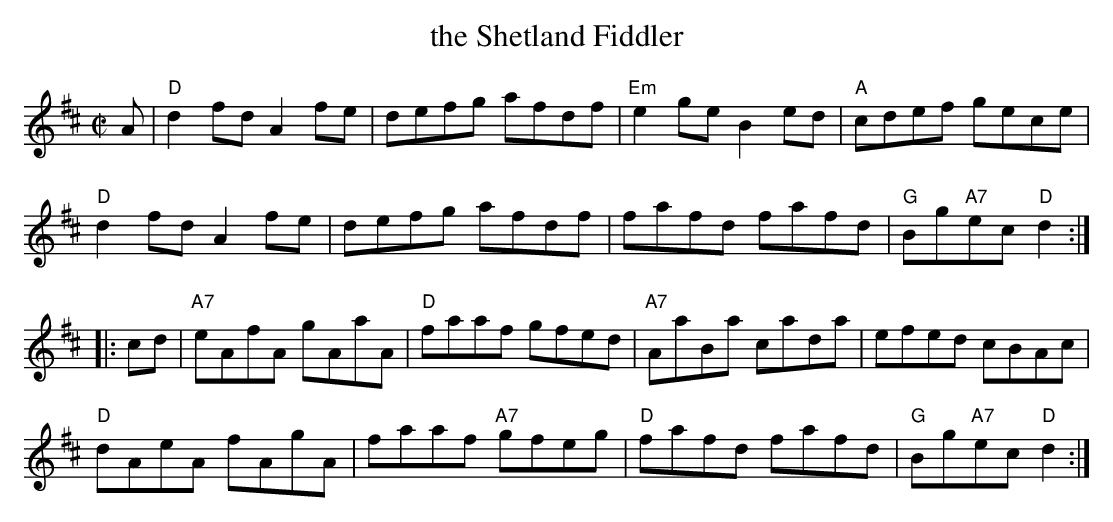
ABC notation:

X:1
T: the Shetland Fiddler
M: C|
L: 1/8
K: D
A |\
"D"d2fd A2fe | defg afdf | "Em"e2ge B2ed | "A"cdef gece |
"D"d2fd A2fe | defg afdf | fafd fafd | "G"Bg"A7"ec "D"d2 :|
|: cd |\
"A7"eAfA gAaA | "D"faaf gfed | "A7"AaBa cada | efed cBAc |
"D"dAeA fAgA | faaf "A7"gfeg | "D"fafd fafd | "G"Bg"A7"ec "D"d2 :|
